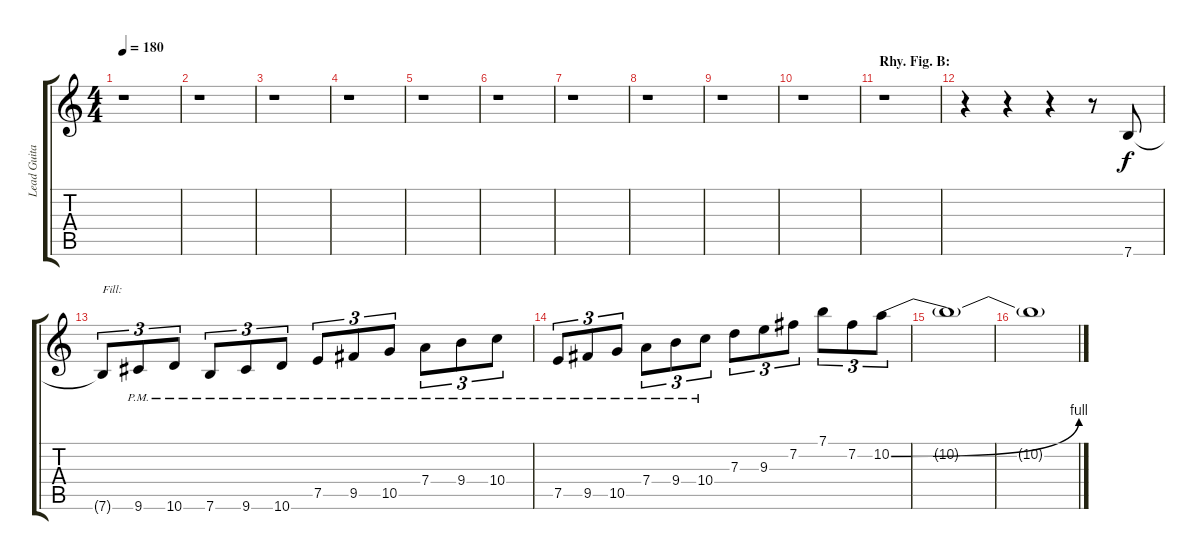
\track ("Lead Guitar 1" "Lead Guita") {instrument distortionguitar}
\staff {score tabs}
\tuning (E4 B3 G3 D3 A2 E2) {hide}
\ts (4 4)
\tempo 180
\clef g2
\ks c
r.1{dy f} |
r.1 |
r.1 |
r.1 |
r.1 |
r.1 |
r.1 |
r.1 |
r.1 |
r.1 |
\section ("" "Rhy. Fig. B:")
r.1 |
r.4 r.4 r.4 r.8 7.6.8{volume 14} |
7.6{t}.8{tu (3 2) txt "Fill:"} 9.6{pm}.8{tu (3 2)} 10.6{pm}.8{tu (3 2)} 7.6{pm}.8{tu (3 2)} 9.6{pm}.8{tu (3 2)} 10.6{pm}.8{tu (3 2)} 7.5{pm}.8{tu (3 2)} 9.5{pm}.8{tu (3 2)} 10.5{pm}.8{tu (3 2)} 7.4{pm}.8{tu (3 2)} 9.4{pm}.8{tu (3 2)} 10.4{pm}.8{tu (3 2)} |
7.5{pm}.8{tu (3 2)} 9.5{pm}.8{tu (3 2)} 10.5{pm}.8{tu (3 2)} 7.4{pm}.8{tu (3 2)} 9.4{pm}.8{tu (3 2)} 10.4{pm}.8{tu (3 2)} 7.3.8{tu (3 2)} 9.3.8{tu (3 2)} 7.2.8{tu (3 2)} 7.1.8{tu (3 2)} 7.2.8{tu (3 2)} 10.2{be (bend 0 0 60 4)}.8{tu (3 2) volume 2} |
10.2{t}.1 |
10.2{t}.1
